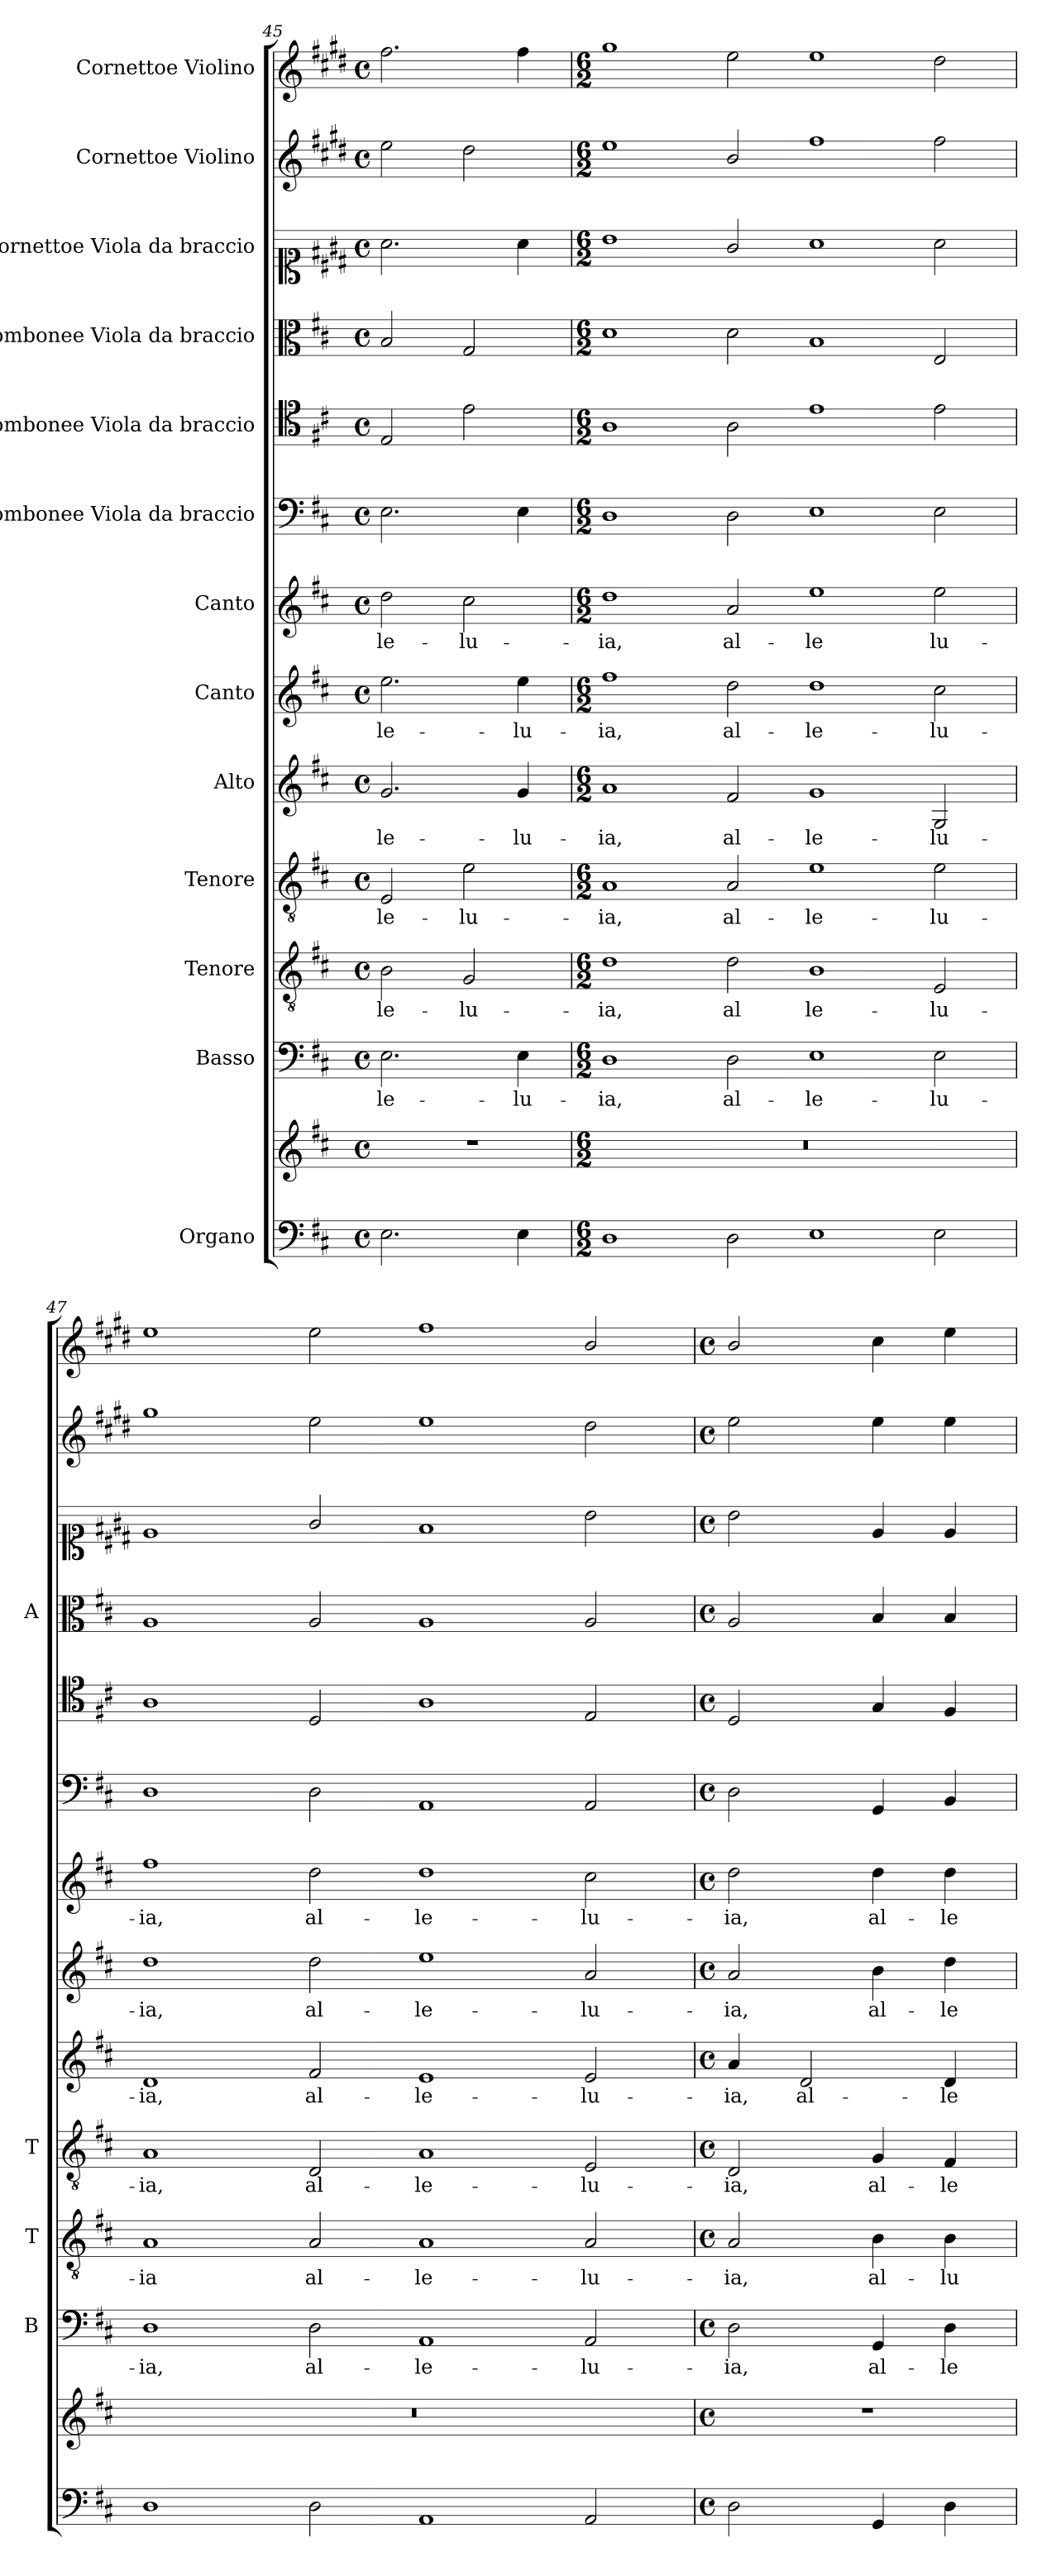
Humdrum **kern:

**kern	**kern	**kern	**text	**kern	**text	**kern	**text	**kern	**text	**kern	**text	**kern	**text	**kern	**kern	**kern	**kern	**kern	**kern
*part13	*part13	*part12	*part12	*part11	*part11	*part10	*part10	*part9	*part9	*part8	*part8	*part7	*part7	*part6	*part5	*part4	*part3	*part2	*part1
*staff14	*staff13	*staff12	*staff12	*staff11	*staff11	*staff10	*staff10	*staff9	*staff9	*staff8	*staff8	*staff7	*staff7	*staff6	*staff5	*staff4	*staff3	*staff2	*staff1
*I"Organo	*	*I"Basso	*	*I"Tenore	*	*I"Tenore	*	*I"Alto	*	*I"Canto	*	*I"Canto	*	*I"Trombonee Viola da braccio	*I"Trombonee Viola da braccio	*I"Trombonee Viola da braccio	*I"Cornettoe Viola da braccio	*I"Cornettoe Violino	*I"Cornettoe Violino
*	*	*I'B	*	*I'T	*	*I'T	*	*	*	*	*	*	*	*	*	*I'A	*	*	*
*clefF4	*clefG2	*clefF4	*	*clefGv2	*	*clefGv2	*	*clefG2	*	*clefG2	*	*clefG2	*	*clefF4	*clefC4	*clefC3	*clefC1	*clefG2	*clefG2
*	*	*	*	*ITrd7c12	*	*ITrd7c12	*	*	*	*	*	*	*	*	*	*	*ITrd1c2	*ITrd1c2	*ITrd1c2
*k[f#c#]	*k[f#c#]	*k[f#c#]	*	*k[f#c#]	*	*k[f#c#]	*	*k[f#c#]	*	*k[f#c#]	*	*k[f#c#]	*	*k[f#c#]	*k[f#c#]	*k[f#c#]	*k[f#c#]	*k[f#c#]	*k[f#c#]
*D:	*D:	*D:	*	*D:	*	*D:	*	*D:	*	*D:	*	*D:	*	*D:	*D:	*D:	*D:	*D:	*D:
*M4/4	*M4/4	*M4/4	*	*M4/4	*	*M4/4	*	*M4/4	*	*M4/4	*	*M4/4	*	*M4/4	*M4/4	*M4/4	*M4/4	*M4/4	*M4/4
*met(c)	*met(c)	*met(c)	*	*met(c)	*	*met(c)	*	*met(c)	*	*met(c)	*	*met(c)	*	*met(c)	*met(c)	*met(c)	*met(c)	*met(c)	*met(c)
=45	=45	=45	=45	=45	=45	=45	=45	=45	=45	=45	=45	=45	=45	=45	=45	=45	=45	=45	=45
!	!	!	!LO:LY:b	!	!LO:LY:b	!	!LO:LY:b	!	!LO:LY:b	!	!LO:LY:b	!	!LO:LY:b	!	!	!	!	!	!
2.E\	1r	2.E\	-le-	2BB\	-le-	2EE/	-le-	2.g/	-le-	2.ee\	-le-	2dd\	-le-	2.E\	2E/	2B/	2.g\	2dd\	2.ee\
!	!	!	!	!	!LO:LY:b	!	!LO:LY:b	!	!	!	!	!	!LO:LY:b	!	!	!	!	!	!
.	.	.	.	2GG/	-lu-	2E\	-lu-	.	.	.	.	2cc#\	-lu-	.	2e\	2G/	.	2cc#\	.
!	!	!	!LO:LY:b	!	!	!	!	!	!LO:LY:b	!	!LO:LY:b	!	!	!	!	!	!	!	!
4E\	.	4E\	-lu-	.	.	.	.	4g/	-lu-	4ee\	-lu-	.	.	4E\	.	.	4g\	.	4ee\
=46	=46	=46	=46	=46	=46	=46	=46	=46	=46	=46	=46	=46	=46	=46	=46	=46	=46	=46	=46
*M6/2	*M6/2	*M6/2	*	*M6/2	*	*M6/2	*	*M6/2	*	*M6/2	*	*M6/2	*	*M6/2	*M6/2	*M6/2	*M6/2	*M6/2	*M6/2
*	*	*	*	*	*	*	*	*	*	*	*	*	*	*	*	*	*	*	*MM390
!	!LO:N:vis=1	!	!LO:LY:b	!	!LO:LY:b	!	!LO:LY:b	!	!LO:LY:b	!	!LO:LY:b	!	!LO:LY:b	!	!	!	!	!	!
1D	0.r	1D	-ia,	1D	-ia,	1AA	-ia,	1a	-ia,	1ff#	-ia,	1dd	-ia,	1D	1A	1d	1a	1dd	1ff#
!	!	!	!LO:LY:b	!	!LO:LY:b	!	!LO:LY:b	!	!LO:LY:b	!	!LO:LY:b	!	!LO:LY:b	!	!	!	!	!	!
2D\	.	2D\	al-	2D\	al	2AA/	al-	2f#/	al-	2dd\	al-	2a/	al-	2D\	2A\	2d\	2f#/	2a/	2dd\
!	!	!	!LO:LY:b	!	!LO:LY:b	!	!LO:LY:b	!	!LO:LY:b	!	!LO:LY:b	!	!LO:LY:b	!	!	!	!	!	!
1E	.	1E	-le-	1BB	le-	1E	-le-	1g	-le-	1dd	-le-	1ee	-le	1E	1e	1B	1g	1ee	1dd
!	!	!	!LO:LY:b	!	!LO:LY:b	!	!LO:LY:b	!	!LO:LY:b	!	!LO:LY:b	!	!LO:LY:b	!	!	!	!	!	!
2E\	.	2E\	-lu-	2EE/	-lu-	2E\	-lu-	2G/	-lu-	2cc#\	-lu-	2ee\	lu-	2E\	2e\	2E/	2g\	2ee\	2cc#\
=47	=47	=47	=47	=47	=47	=47	=47	=47	=47	=47	=47	=47	=47	=47	=47	=47	=47	=47	=47
!	!LO:N:vis=1	!	!LO:LY:b	!	!LO:LY:b	!	!LO:LY:b	!	!LO:LY:b	!	!LO:LY:b	!	!LO:LY:b	!	!	!	!	!	!
1D	0.r	1D	-ia,	1AA	-ia	1AA	-ia,	1d	-ia,	1dd	-ia,	1ff#	-ia,	1D	1A	1A	1d	1ff#	1dd
!	!	!	!LO:LY:b	!	!LO:LY:b	!	!LO:LY:b	!	!LO:LY:b	!	!LO:LY:b	!	!LO:LY:b	!	!	!	!	!	!
2D\	.	2D\	al-	2AA/	al-	2DD/	al-	2f#/	al-	2dd\	al-	2dd\	al-	2D\	2D/	2A/	2f#/	2dd\	2dd\
!	!	!	!LO:LY:b	!	!LO:LY:b	!	!LO:LY:b	!	!LO:LY:b	!	!LO:LY:b	!	!LO:LY:b	!	!	!	!	!	!
1AA	.	1AA	-le-	1AA	-le-	1AA	-le-	1e	-le-	1ee	-le-	1dd	-le-	1AA	1A	1A	1e	1dd	1ee
!	!	!	!LO:LY:b	!	!LO:LY:b	!	!LO:LY:b	!	!LO:LY:b	!	!LO:LY:b	!	!LO:LY:b	!	!	!	!	!	!
2AA/	.	2AA/	-lu-	2AA/	-lu-	2EE/	-lu-	2e/	-lu-	2a/	-lu-	2cc#\	-lu-	2AA/	2E/	2A/	2a\	2cc#\	2a/
!!LO:PB:g=z
=48	=48	=48	=48	=48	=48	=48	=48	=48	=48	=48	=48	=48	=48	=48	=48	=48	=48	=48	=48
*M4/4	*M4/4	*M4/4	*	*M4/4	*	*M4/4	*	*M4/4	*	*M4/4	*	*M4/4	*	*M4/4	*M4/4	*M4/4	*M4/4	*M4/4	*M4/4
*met(c)	*met(c)	*met(c)	*	*met(c)	*	*met(c)	*	*met(c)	*	*met(c)	*	*met(c)	*	*met(c)	*met(c)	*met(c)	*met(c)	*met(c)	*met(c)
*	*	*	*	*	*	*	*	*	*	*	*	*	*	*	*	*	*	*	*MM125
!	!	!	!LO:LY:b	!	!LO:LY:b	!	!LO:LY:b	!	!LO:LY:b	!	!LO:LY:b	!	!LO:LY:b	!	!	!	!	!	!
2D\	1r	2D\	-ia,	2AA/	-ia,	2DD/	-ia,	4a/	-ia,	2a/	-ia,	2dd\	-ia,	2D\	2D/	2A/	2a\	2dd\	2a/
!	!	!	!	!	!	!	!	!	!LO:LY:b	!	!	!	!	!	!	!	!	!	!
.	.	.	.	.	.	.	.	2d/	al-	.	.	.	.	.	.	.	.	.	.
!	!	!	!LO:LY:b	!	!LO:LY:b	!	!LO:LY:b	!	!	!	!LO:LY:b	!	!LO:LY:b	!	!	!	!	!	!
4GG/	.	4GG/	al-	4BB\	al-	4GG/	al-	.	.	4b\	al-	4dd\	al-	4GG/	4G/	4B/	4d/	4dd\	4b\
!	!	!	!LO:LY:b	!	!LO:LY:b	!	!LO:LY:b	!	!LO:LY:b	!	!LO:LY:b	!	!LO:LY:b	!	!	!	!	!	!
4D\	.	4D\	-le-	4BB\	-lu-	4FF#/	-le-	4d/	-le-	4dd\	-le-	4dd\	-le-	4BB/	4F#/	4B/	4d/	4dd\	4dd\
=	=	=	=	=	=	=	=	=	=	=	=	=	=	=	=	=	=	=	=
*-	*-	*-	*-	*-	*-	*-	*-	*-	*-	*-	*-	*-	*-	*-	*-	*-	*-	*-	*-
